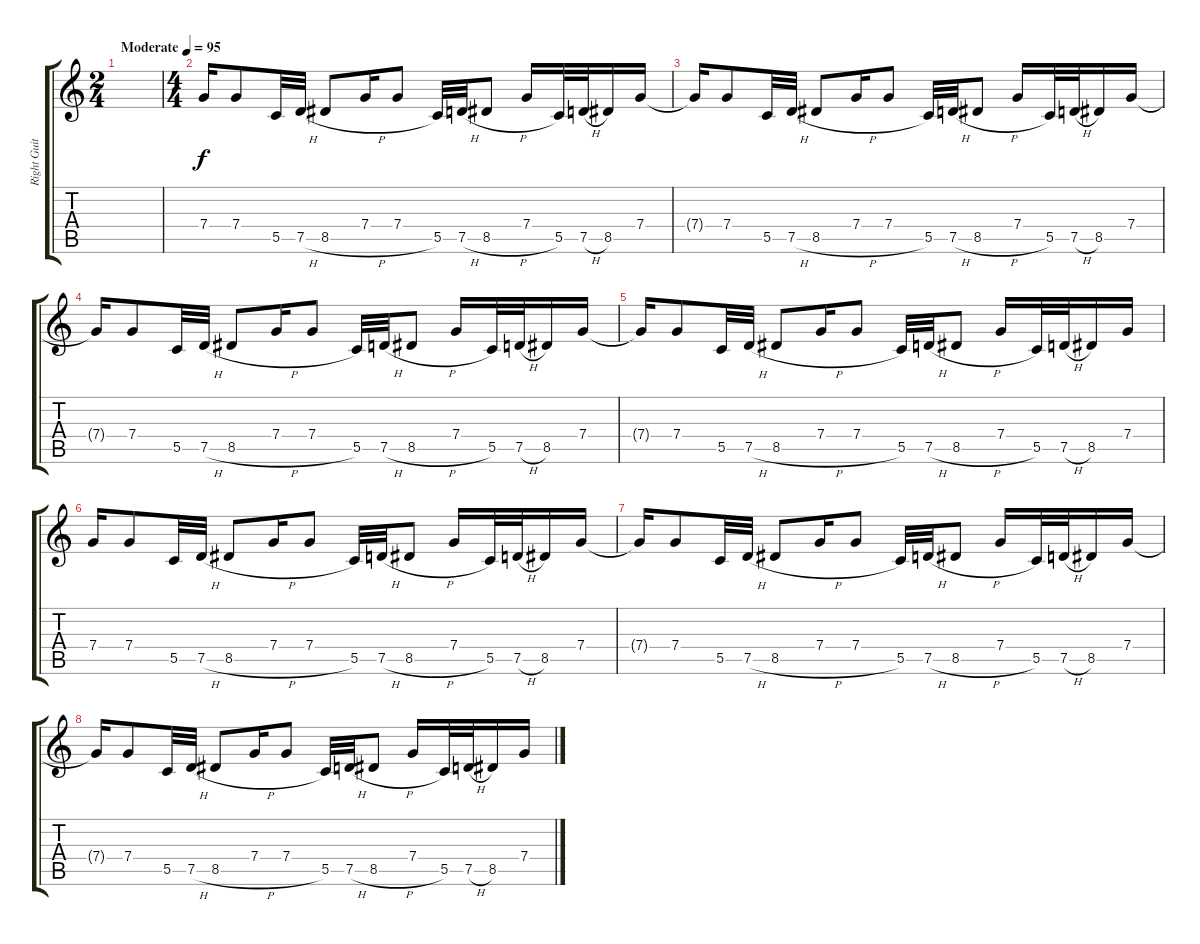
\track ("Right Guitar" "Right Guit") {instrument distortionguitar}
\staff {score tabs}
\tuning (D4 A3 F3 C3 G2 D2) {hide}
\ts (2 4)
\tempo (95 "Moderate")
\clef g2
\ks c
|
\ts (4 4)
7.4.16 7.4.8 5.5.32 7.5{h}.32 8.5{h}.8 7.4.16 7.4.8 5.5.32 7.5{h}.32 8.5{h}.8 7.4.16 5.5.32 7.5{h}.32 8.5.16 7.4.16 |
7.4{t}.16 7.4.8 5.5.32 7.5{h}.32 8.5{h}.8 7.4.16 7.4.8 5.5.32 7.5{h}.32 8.5{h}.8 7.4.16 5.5.32 7.5{h}.32 8.5.16 7.4.16 |
7.4{t}.16 7.4.8 5.5.32 7.5{h}.32 8.5{h}.8 7.4.16 7.4.8 5.5.32 7.5{h}.32 8.5{h}.8 7.4.16 5.5.32 7.5{h}.32 8.5.16 7.4.16 |
7.4{t}.16 7.4.8 5.5.32 7.5{h}.32 8.5{h}.8 7.4.16 7.4.8 5.5.32 7.5{h}.32 8.5{h}.8 7.4.16 5.5.32 7.5{h}.32 8.5.16 7.4.16 |
7.4.16 7.4.8 5.5.32 7.5{h}.32 8.5{h}.8 7.4.16 7.4.8 5.5.32 7.5{h}.32 8.5{h}.8 7.4.16 5.5.32 7.5{h}.32 8.5.16 7.4.16 |
7.4{t}.16 7.4.8 5.5.32 7.5{h}.32 8.5{h}.8 7.4.16 7.4.8 5.5.32 7.5{h}.32 8.5{h}.8 7.4.16 5.5.32 7.5{h}.32 8.5.16 7.4.16 |
7.4{t}.16 7.4.8 5.5.32 7.5{h}.32 8.5{h}.8 7.4.16 7.4.8 5.5.32 7.5{h}.32 8.5{h}.8 7.4.16 5.5.32 7.5{h}.32 8.5.16 7.4.16
